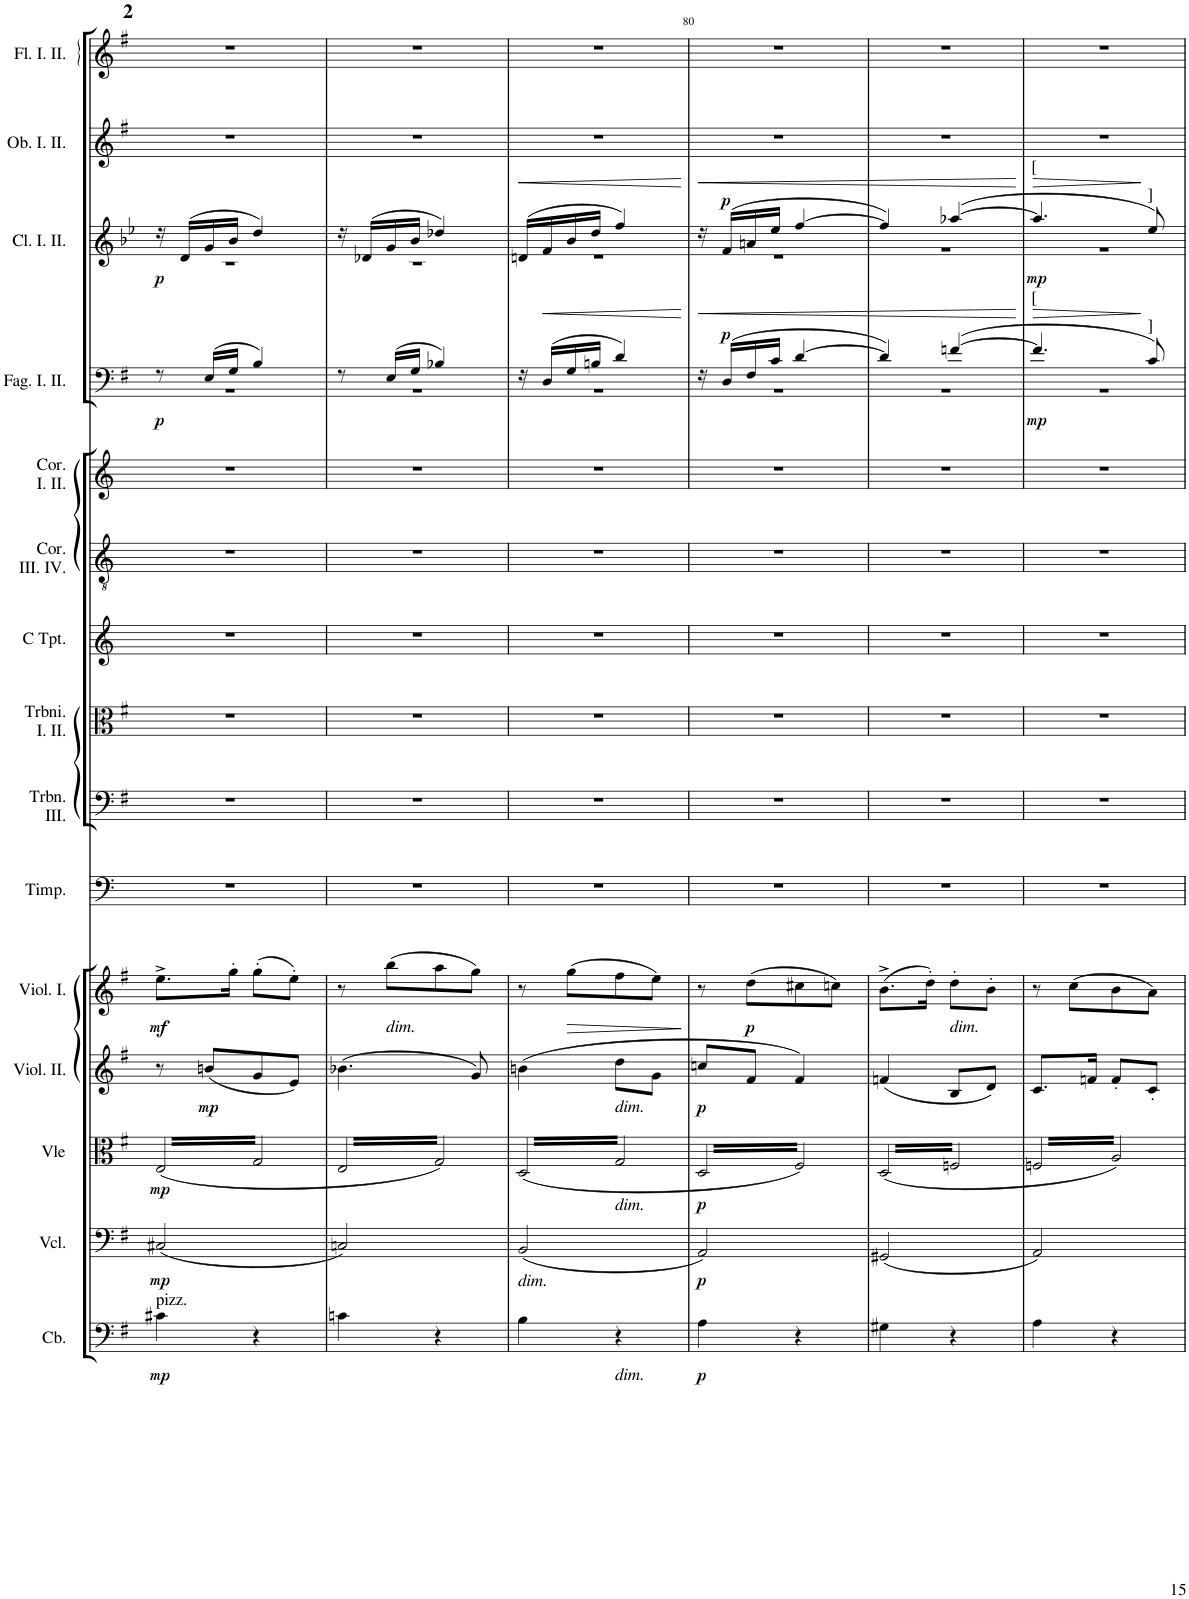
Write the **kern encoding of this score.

**kern	**dynam	**kern	**dynam	**kern	**dynam	**kern	**dynam	**kern	**dynam	**kern	**kern	**kern	**kern	**kern	**kern	**kern	**dynam	**kern	**dynam	**kern	**kern
*part15	*part15	*part14	*part14	*part13	*part13	*part12	*part12	*part11	*part11	*part10	*part9	*part8	*part7	*part6	*part5	*part4	*part4	*part3	*part3	*part2	*part1
*staff15	*staff15	*staff14	*staff14	*staff13	*staff13	*staff12	*staff12	*staff11	*staff11	*staff10	*staff9	*staff8	*staff7	*staff6	*staff5	*staff4	*staff4	*staff3	*staff3	*staff2	*staff1
*I"Contrabassi	*	*I"Violoncelli	*	*I"Viole	*	*I"Violini II.	*	*I"Violini I.	*	*I"Timpani	*I"Trombone III.	*I"Tromboni I. II.	*I"Trombe I. II. E	*I"Corni III. IV. C	*I"Corni I. II. E	*I"Fagotti I. II.	*	*I"Clarinetti I. II. A	*	*I"Oboi I. II.	*I"Flauto I.
*I'Cb.	*	*I'Vcl.	*	*I'Vle	*	*I'Viol. II.	*	*I'Viol. I.	*	*I'Timp.	*I'Trbn. III.	*I'Trbni. I. II.	*I'Trbe. I. II.	*I'Cor. III. IV.	*I'Cor. I. II.	*I'Fag. I. II.	*	*I'Cl. I. II.	*	*I'Ob. I. II.	*
!!LO:PB:g=z
*clefF4	*	*clefF4	*	*clefC3	*	*clefG2	*	*clefG2	*	*clefF4	*clefF4	*clefC3	*clefG2	*clefGv2	*clefG2	*clefF4	*	*clefG2	*	*clefG2	*clefG2
*Trd7c12	*	*	*	*	*	*	*	*	*	*	*	*	*Trd-3c-4	*Trd7c12	*Trd5c8	*	*	*Trd2c3	*	*	*
*k[f#]	*	*k[f#]	*	*k[f#]	*	*k[f#]	*	*k[f#]	*	*k[]	*k[f#]	*k[f#]	*k[]	*k[]	*k[]	*k[f#]	*	*k[b-e-]	*	*k[f#]	*k[f#]
*M2/4	*	*M2/4	*	*M2/4	*	*M2/4	*	*M2/4	*	*M2/4	*M2/4	*M2/4	*M2/4	*M2/4	*M2/4	*M2/4	*	*M2/4	*	*M2/4	*M2/4
!!LO:REH:place=s1:a:B:cj:enc=none:fs=14:t=2
=77	=77	=77	=77	=77	=77	=77	=77	=77	=77	=77	=77	=77	=77	=77	=77	=77	=77	=77	=77	=77	=77
*	*	*	*	*	*	*	*	*	*	*	*	*	*	*	*	*^	*	*^	*	*	*
!LO:TX:a:t=pizz.	!	!	!	!	!	!	!	!	!	!	!	!	!	!	!	!	!	!	!	!	!	!	!
!	!LO:DY:b	!	!LO:DY:b	!	!LO:DY:b	!	!	!	!LO:DY:b	!	!	!	!	!	!	!	!	!LO:DY:b	!	!	!LO:DY:b	!	!
*	*	*	*	*tremolo	*	*	*	*	*	*	*	*	*	*	*	*	*	*	*	*	*	*	*
4c#X\	mp	(2C#X/	mp	(32E/LLL	mp	8r	.	8.ee^\L	mf	2r	2r	2r	2r	2r	2r	8r	2r	p	16r	2r	p	2r	2r
.	.	.	.	32G/	.	.	.	.	.	.	.	.	.	.	.	.	.	.	.	.	.	.	.
.	.	.	.	32E/	.	.	.	.	.	.	.	.	.	.	.	.	.	.	(16d/LL	.	.	.	.
.	.	.	.	32G/	.	.	.	.	.	.	.	.	.	.	.	.	.	.	.	.	.	.	.
!	!	!	!	!	!	!	!LO:DY:b	!	!	!	!	!	!	!	!	!	!	!	!	!	!	!	!
.	.	.	.	32E/	.	(8bn/L	mp	.	.	.	.	.	.	.	.	(16E/LL	.	.	16g/	.	.	.	.
.	.	.	.	32G/	.	.	.	.	.	.	.	.	.	.	.	.	.	.	.	.	.	.	.
.	.	.	.	32E/	.	.	.	16gg'\Jk	.	.	.	.	.	.	.	16G/JJ	.	.	16b-/JJ	.	.	.	.
.	.	.	.	32G/	.	.	.	.	.	.	.	.	.	.	.	.	.	.	.	.	.	.	.
4r	.	.	.	32E/	.	8g/	.	(8gg'\L	.	.	.	.	.	.	.	4B/)	.	.	4dd/)	.	.	.	.
.	.	.	.	32G/	.	.	.	.	.	.	.	.	.	.	.	.	.	.	.	.	.	.	.
.	.	.	.	32E/	.	.	.	.	.	.	.	.	.	.	.	.	.	.	.	.	.	.	.
.	.	.	.	32G/	.	.	.	.	.	.	.	.	.	.	.	.	.	.	.	.	.	.	.
.	.	.	.	32E/	.	8e/J)	.	8ee'\J)	.	.	.	.	.	.	.	.	.	.	.	.	.	.	.
.	.	.	.	32G/	.	.	.	.	.	.	.	.	.	.	.	.	.	.	.	.	.	.	.
.	.	.	.	32E/	.	.	.	.	.	.	.	.	.	.	.	.	.	.	.	.	.	.	.
.	.	.	.	32G/JJJ	.	.	.	.	.	.	.	.	.	.	.	.	.	.	.	.	.	.	.
=78	=78	=78	=78	=78	=78	=78	=78	=78	=78	=78	=78	=78	=78	=78	=78	=78	=78	=78	=78	=78	=78	=78	=78
4cn\	.	2Cn/)	.	32E/LLL	.	(4.b-X\	.	8r	.	2r	2r	2r	2r	2r	2r	8r	2r	.	16r	2r	.	2r	2r
.	.	.	.	32G/)	.	.	.	.	.	.	.	.	.	.	.	.	.	.	.	.	.	.	.
.	.	.	.	32E/	.	.	.	.	.	.	.	.	.	.	.	.	.	.	(16d-X/LL	.	.	.	.
.	.	.	.	32G/)	.	.	.	.	.	.	.	.	.	.	.	.	.	.	.	.	.	.	.
!	!	!	!	!	!	!	!	!LO:TX:b:i:t=dim.	!	!	!	!	!	!	!	!	!	!	!	!	!	!	!
.	.	.	.	32E/	.	.	.	(8bb\L	.	.	.	.	.	.	.	(16E/LL	.	.	16g/	.	.	.	.
.	.	.	.	32G/)	.	.	.	.	.	.	.	.	.	.	.	.	.	.	.	.	.	.	.
.	.	.	.	32E/	.	.	.	.	.	.	.	.	.	.	.	16G/JJ	.	.	16b-/JJ	.	.	.	.
.	.	.	.	32G/)	.	.	.	.	.	.	.	.	.	.	.	.	.	.	.	.	.	.	.
4r	.	.	.	32E/	.	.	.	8aa\	.	.	.	.	.	.	.	4B-X/)	.	.	4dd-X/)	.	.	.	.
.	.	.	.	32G/)	.	.	.	.	.	.	.	.	.	.	.	.	.	.	.	.	.	.	.
.	.	.	.	32E/	.	.	.	.	.	.	.	.	.	.	.	.	.	.	.	.	.	.	.
.	.	.	.	32G/)	.	.	.	.	.	.	.	.	.	.	.	.	.	.	.	.	.	.	.
.	.	.	.	32E/	.	8g/)	.	8gg\J)	.	.	.	.	.	.	.	.	.	.	.	.	.	.	.
.	.	.	.	32G/)	.	.	.	.	.	.	.	.	.	.	.	.	.	.	.	.	.	.	.
.	.	.	.	32E/	.	.	.	.	.	.	.	.	.	.	.	.	.	.	.	.	.	.	.
.	.	.	.	32G/)JJJ	.	.	.	.	.	.	.	.	.	.	.	.	.	.	.	.	.	.	.
=79	=79	=79	=79	=79	=79	=79	=79	=79	=79	=79	=79	=79	=79	=79	=79	=79	=79	=79	=79	=79	=79	=79	=79
!	!	!LO:TX:b:i:t=dim.	!	!	!	!	!	!	!	!	!	!	!	!	!	!	!	!	!	!	!	!	!
!	!	!	!	!	!	!	!	!	!	!	!	!	!	!	!	!	!	!	!	!	!LO:HP:b	!	!
4B\	.	(2BB/	.	(32D/LLL	.	(4bn\	.	8r	.	2r	2r	2r	2r	2r	2r	16r	2r	.	(16dn/LL	2r	<	2r	2r
.	.	.	.	32G/	.	.	.	.	.	.	.	.	.	.	.	.	.	.	.	.	.	.	.
!	!	!	!	!	!	!	!	!	!	!	!	!	!	!	!	!	!	!LO:HP:b	!	!	!	!	!
.	.	.	.	32D/	.	.	.	.	.	.	.	.	.	.	.	(16D/LL	.	<	16f/	.	.	.	.
.	.	.	.	32G/	.	.	.	.	.	.	.	.	.	.	.	.	.	.	.	.	.	.	.
!	!	!	!	!	!	!	!	!	!LO:HP:b	!	!	!	!	!	!	!	!	!	!	!	!	!	!
.	.	.	.	32D/	.	.	.	(8gg\L	>	.	.	.	.	.	.	16G/	.	.	16b-/	.	.	.	.
.	.	.	.	32G/	.	.	.	.	.	.	.	.	.	.	.	.	.	.	.	.	.	.	.
.	.	.	.	32D/	.	.	.	.	.	.	.	.	.	.	.	16Bn/JJ	.	.	16dd/JJ	.	.	.	.
.	.	.	.	32G/	.	.	.	.	.	.	.	.	.	.	.	.	.	.	.	.	.	.	.
!	!	!	!	!	!	!LO:TX:b:i:t=dim.	!	!	!	!	!	!	!	!	!	!	!	!	!	!	!	!	!
!	!	!	!	!LO:TX:b:i:t=dim.	!	!	!	!	!	!	!	!	!	!	!	!	!	!	!	!	!	!	!
!LO:TX:b:i:t=dim.	!	!	!	!	!	!	!	!	!	!	!	!	!	!	!	!	!	!	!	!	!	!	!
4r	.	.	.	32D/	.	8dd\L	.	8ff#\	.	.	.	.	.	.	.	4d/)	.	.	4ff/)	.	.	.	.
.	.	.	.	32G/	.	.	.	.	.	.	.	.	.	.	.	.	.	.	.	.	.	.	.
.	.	.	.	32D/	.	.	.	.	.	.	.	.	.	.	.	.	.	.	.	.	.	.	.
.	.	.	.	32G/	.	.	.	.	.	.	.	.	.	.	.	.	.	.	.	.	.	.	.
.	.	.	.	32D/	.	8g\J	.	8ee\J)	.	.	.	.	.	.	.	.	.	.	.	.	.	.	.
.	.	.	.	32G/	.	.	.	.	.	.	.	.	.	.	.	.	.	.	.	.	.	.	.
.	.	.	.	32D/	.	.	.	.	.	.	.	.	.	.	.	.	.	.	.	.	.	.	.
.	.	.	.	32G/JJJ	.	.	.	.	.	.	.	.	.	.	.	.	.	.	.	.	.	.	.
*	*	*	*	*	*	*	*	*	*	*	*	*	*	*	*	*v	*v	*	*	*	*	*	*
*	*	*	*	*	*	*	*	*	*	*	*	*	*	*	*	*	*	*v	*v	*	*	*
.	.	.	.	.	.	.	.	.	]	.	.	.	.	.	.	.	[	.	[	.	.
=80	=80	=80	=80	=80	=80	=80	=80	=80	=80	=80	=80	=80	=80	=80	=80	=80	=80	=80	=80	=80	=80
!	!LO:DY:b	!	!LO:DY:b	!	!LO:DY:b	!	!LO:DY:b	!	!	!	!	!	!	!	!	!	!LO:HP:b	!	!LO:HP:b	!	!
*	*	*	*	*	*	*	*	*	*	*	*	*	*	*	*	*^	*	*^	*	*	*
4A\	p	2AA/)	p	32D/LLL	p	8ccn/L	p	8r	.	2r	2r	2r	2r	2r	2r	16r	2r	<	16r	2r	<	2r	2r
.	.	.	.	32F#/)	.	.	.	.	.	.	.	.	.	.	.	.	.	.	.	.	.	.	.
!	!	!	!	!	!	!	!	!	!	!	!	!	!	!	!	!	!	!LO:DY:a	!	!	!LO:DY:a	!	!
.	.	.	.	32D/	.	.	.	.	.	.	.	.	.	.	.	(16D/LL	.	p	(16f/LL	.	p	.	.
.	.	.	.	32F#/)	.	.	.	.	.	.	.	.	.	.	.	.	.	.	.	.	.	.	.
!	!	!	!	!	!	!	!	!	!LO:DY:b	!	!	!	!	!	!	!	!	!	!	!	!	!	!
.	.	.	.	32D/	.	8f#/J	.	(8dd\L	p	.	.	.	.	.	.	16F#/	.	.	16an/	.	.	.	.
.	.	.	.	32F#/)	.	.	.	.	.	.	.	.	.	.	.	.	.	.	.	.	.	.	.
.	.	.	.	32D/	.	.	.	.	.	.	.	.	.	.	.	16c/JJ	.	.	16ee-/JJ	.	.	.	.
.	.	.	.	32F#/)	.	.	.	.	.	.	.	.	.	.	.	.	.	.	.	.	.	.	.
4r	.	.	.	32D/	.	4f#/)	.	8cc#X\	.	.	.	.	.	.	.	[4d/	.	.	[4ff/	.	.	.	.
.	.	.	.	32F#/)	.	.	.	.	.	.	.	.	.	.	.	.	.	.	.	.	.	.	.
.	.	.	.	32D/	.	.	.	.	.	.	.	.	.	.	.	.	.	.	.	.	.	.	.
.	.	.	.	32F#/)	.	.	.	.	.	.	.	.	.	.	.	.	.	.	.	.	.	.	.
.	.	.	.	32D/	.	.	.	8ccn\J)	.	.	.	.	.	.	.	.	.	.	.	.	.	.	.
.	.	.	.	32F#/)	.	.	.	.	.	.	.	.	.	.	.	.	.	.	.	.	.	.	.
.	.	.	.	32D/	.	.	.	.	.	.	.	.	.	.	.	.	.	.	.	.	.	.	.
.	.	.	.	32F#/)JJJ	.	.	.	.	.	.	.	.	.	.	.	.	.	.	.	.	.	.	.
=81	=81	=81	=81	=81	=81	=81	=81	=81	=81	=81	=81	=81	=81	=81	=81	=81	=81	=81	=81	=81	=81	=81	=81
4G#X\	.	(2GG#X/	.	(32D/LLL	.	(4fn/	.	(8.b^\L	.	2r	2r	2r	2r	2r	2r	4d/])	2r	.	4ff/])	2r	.	2r	2r
.	.	.	.	32Fn/	.	.	.	.	.	.	.	.	.	.	.	.	.	.	.	.	.	.	.
.	.	.	.	32D/	.	.	.	.	.	.	.	.	.	.	.	.	.	.	.	.	.	.	.
.	.	.	.	32Fn/	.	.	.	.	.	.	.	.	.	.	.	.	.	.	.	.	.	.	.
.	.	.	.	32D/	.	.	.	.	.	.	.	.	.	.	.	.	.	.	.	.	.	.	.
.	.	.	.	32Fn/	.	.	.	.	.	.	.	.	.	.	.	.	.	.	.	.	.	.	.
.	.	.	.	32D/	.	.	.	16dd'\Jk)	.	.	.	.	.	.	.	.	.	.	.	.	.	.	.
.	.	.	.	32Fn/	.	.	.	.	.	.	.	.	.	.	.	.	.	.	.	.	.	.	.
!	!	!	!	!	!	!	!	!LO:TX:b:i:t=dim.	!	!	!	!	!	!	!	!	!	!	!	!	!	!	!
4r	.	.	.	32D/	.	8B/L	.	8dd'\L	.	.	.	.	.	.	.	([4fn/	.	.	([4aa-X/	.	.	.	.
.	.	.	.	32Fn/	.	.	.	.	.	.	.	.	.	.	.	.	.	.	.	.	.	.	.
.	.	.	.	32D/	.	.	.	.	.	.	.	.	.	.	.	.	.	.	.	.	.	.	.
.	.	.	.	32Fn/	.	.	.	.	.	.	.	.	.	.	.	.	.	.	.	.	.	.	.
.	.	.	.	32D/	.	8d/J)	.	8b'\J	.	.	.	.	.	.	.	.	.	.	.	.	.	.	.
.	.	.	.	32Fn/	.	.	.	.	.	.	.	.	.	.	.	.	.	.	.	.	.	.	.
.	.	.	.	32D/	.	.	.	.	.	.	.	.	.	.	.	.	.	.	.	.	.	.	.
.	.	.	.	32Fn/JJJ	.	.	.	.	.	.	.	.	.	.	.	.	.	.	.	.	.	.	.
*	*	*	*	*	*	*	*	*	*	*	*	*	*	*	*	*v	*v	*	*	*	*	*	*
*	*	*	*	*	*	*	*	*	*	*	*	*	*	*	*	*	*	*v	*v	*	*	*
.	.	.	.	.	.	.	.	.	.	.	.	.	.	.	.	.	[	.	[	.	.
=82	=82	=82	=82	=82	=82	=82	=82	=82	=82	=82	=82	=82	=82	=82	=82	=82	=82	=82	=82	=82	=82
!	!	!	!	!	!	!	!	!	!	!	!	!	!	!	!	!	!	!LO:TX:a:t=[	!	!	!
!	!	!	!	!	!	!	!	!	!	!	!	!	!	!	!	!LO:TX:a:t=[	!	!	!	!	!
!	!	!	!	!	!	!	!	!	!	!	!	!	!	!	!	!	!LO:HP:b	!	!LO:HP:b	!	!
*	*	*	*	*	*	*	*	*	*	*	*	*	*	*	*	*^	*	*^	*	*	*
!	!	!	!	!	!	!	!	!	!	!	!	!	!	!	!	!	!	!LO:DY:n=1:b	!	!	!LO:DY:n=1:b	!	!
4A\	.	2AA/)	.	32Fn/LLL	.	8.c/L	.	8r	.	2r	2r	2r	2r	2r	2r	4.f/]	2r	> mp	4.aa-/]	2r	> mp	2r	2r
.	.	.	.	32A/)	.	.	.	.	.	.	.	.	.	.	.	.	.	.	.	.	.	.	.
.	.	.	.	32Fn/	.	.	.	.	.	.	.	.	.	.	.	.	.	.	.	.	.	.	.
.	.	.	.	32A/)	.	.	.	.	.	.	.	.	.	.	.	.	.	.	.	.	.	.	.
.	.	.	.	32Fn/	.	.	.	(8cc\L	.	.	.	.	.	.	.	.	.	.	.	.	.	.	.
.	.	.	.	32A/)	.	.	.	.	.	.	.	.	.	.	.	.	.	.	.	.	.	.	.
.	.	.	.	32Fn/	.	16fn/Jk	.	.	.	.	.	.	.	.	.	.	.	.	.	.	.	.	.
.	.	.	.	32A/)	.	.	.	.	.	.	.	.	.	.	.	.	.	.	.	.	.	.	.
4r	.	.	.	32Fn/	.	8f'/L	.	8b\	.	.	.	.	.	.	.	.	.	.	.	.	.	.	.
.	.	.	.	32A/)	.	.	.	.	.	.	.	.	.	.	.	.	.	.	.	.	.	.	.
.	.	.	.	32Fn/	.	.	.	.	.	.	.	.	.	.	.	.	.	.	.	.	.	.	.
.	.	.	.	32A/)	.	.	.	.	.	.	.	.	.	.	.	.	.	.	.	.	.	.	.
!	!	!	!	!	!	!	!	!	!	!	!	!	!	!	!	!	!	!	!LO:TX:a:t=]	!	!	!	!
!	!	!	!	!	!	!	!	!	!	!	!	!	!	!	!	!LO:TX:a:t=]	!	!	!	!	!	!	!
.	.	.	.	32Fn/	.	8c'/J	.	8a\J)	.	.	.	.	.	.	.	8c/)	.	]	8ee-/)	.	]	.	.
.	.	.	.	32A/)	.	.	.	.	.	.	.	.	.	.	.	.	.	.	.	.	.	.	.
.	.	.	.	32Fn/	.	.	.	.	.	.	.	.	.	.	.	.	.	.	.	.	.	.	.
.	.	.	.	32A/)JJJ	.	.	.	.	.	.	.	.	.	.	.	.	.	.	.	.	.	.	.
*	*	*	*	*Xtremolo	*	*	*	*	*	*	*	*	*	*	*	*	*	*	*	*	*	*	*
.	.	.	.	.	.	.	.	.	.	.	.	.	.	.	.	.	.	.	.	.	.	.	.
.	.	.	.	.	.	.	.	.	.	.	.	.	.	.	.	.	.	.	.	.	.	.	.
.	.	.	.	.	.	.	.	.	.	.	.	.	.	.	.	.	.	.	.	.	.	.	.
.	.	.	.	.	.	.	.	.	.	.	.	.	.	.	.	.	.	.	.	.	.	.	.
.	.	.	.	.	.	.	.	.	.	.	.	.	.	.	.	.	.	.	.	.	.	.	.
.	.	.	.	.	.	.	.	.	.	.	.	.	.	.	.	.	.	.	.	.	.	.	.
.	.	.	.	.	.	.	.	.	.	.	.	.	.	.	.	.	.	.	.	.	.	.	.
.	.	.	.	.	.	.	.	.	.	.	.	.	.	.	.	.	.	.	.	.	.	.	.
*	*	*	*	*	*	*	*	*	*	*	*	*	*	*	*	*v	*v	*	*	*	*	*	*
*	*	*	*	*	*	*	*	*	*	*	*	*	*	*	*	*	*	*v	*v	*	*	*
=	=	=	=	=	=	=	=	=	=	=	=	=	=	=	=	=	=	=	=	=	=
*-	*-	*-	*-	*-	*-	*-	*-	*-	*-	*-	*-	*-	*-	*-	*-	*-	*-	*-	*-	*-	*-
